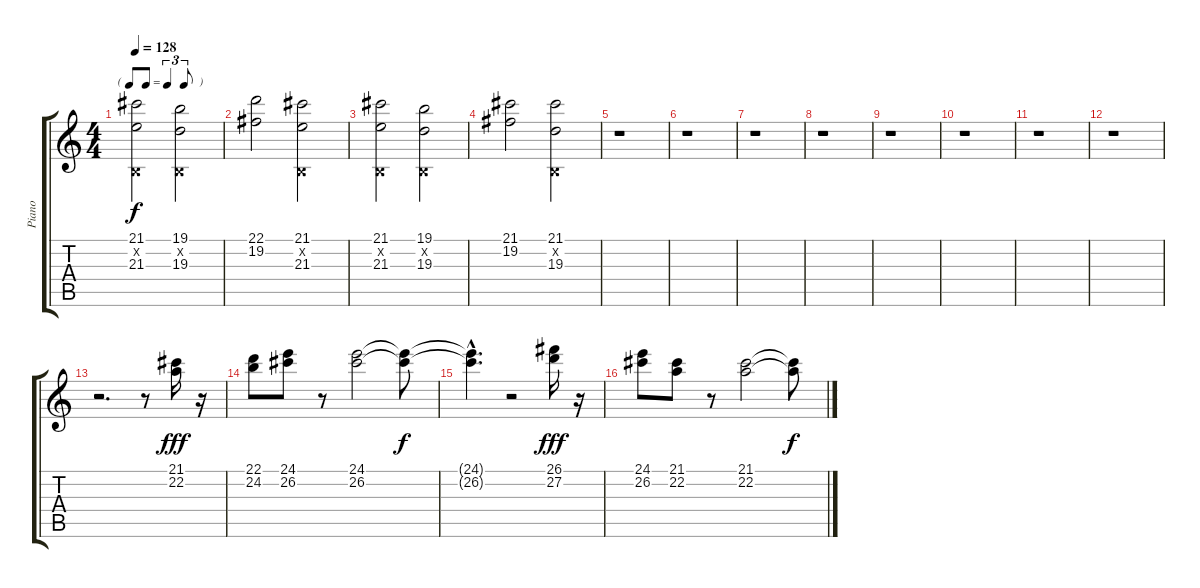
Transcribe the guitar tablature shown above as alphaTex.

\track ("Piano" "Piano") {instrument acousticgrandpiano}
\staff {score tabs}
\tuning (E4 B3 G3 D3 A2 E2) {hide}
\ts (4 4)
\tf triplet8th
\tempo 128
\clef g2
\ks c
(21.1 0.2{x} 21.3).2{dy f} (19.1 0.2{x} 19.3).2 |
(22.1 19.2).2 (21.1 0.2{x} 21.3).2 |
(21.1 0.2{x} 21.3).2 (19.1 0.2{x} 19.3).2 |
(21.1 19.2).2 (21.1 0.2{x} 19.3).2 |
r.1 |
r.1 |
r.1 |
r.1 |
r.1 |
r.1 |
r.1 |
r.1 |
r.2{d} r.8 (21.1 22.2).16{dy fff} r.16 |
(22.1 24.2).8 (24.1 26.2).8 r.8 (24.1 26.2).2 (24.1{t} 26.2{t}).8{dy f} |
(24.1{hac t} 26.2{hac t}).4{d} r.2 (26.1 27.2).16{dy fff} r.16 |
(24.1 26.2).8 (21.1 22.2).8 r.8 (21.1 22.2).2 (21.1{t} 22.2{t}).8{dy f}
